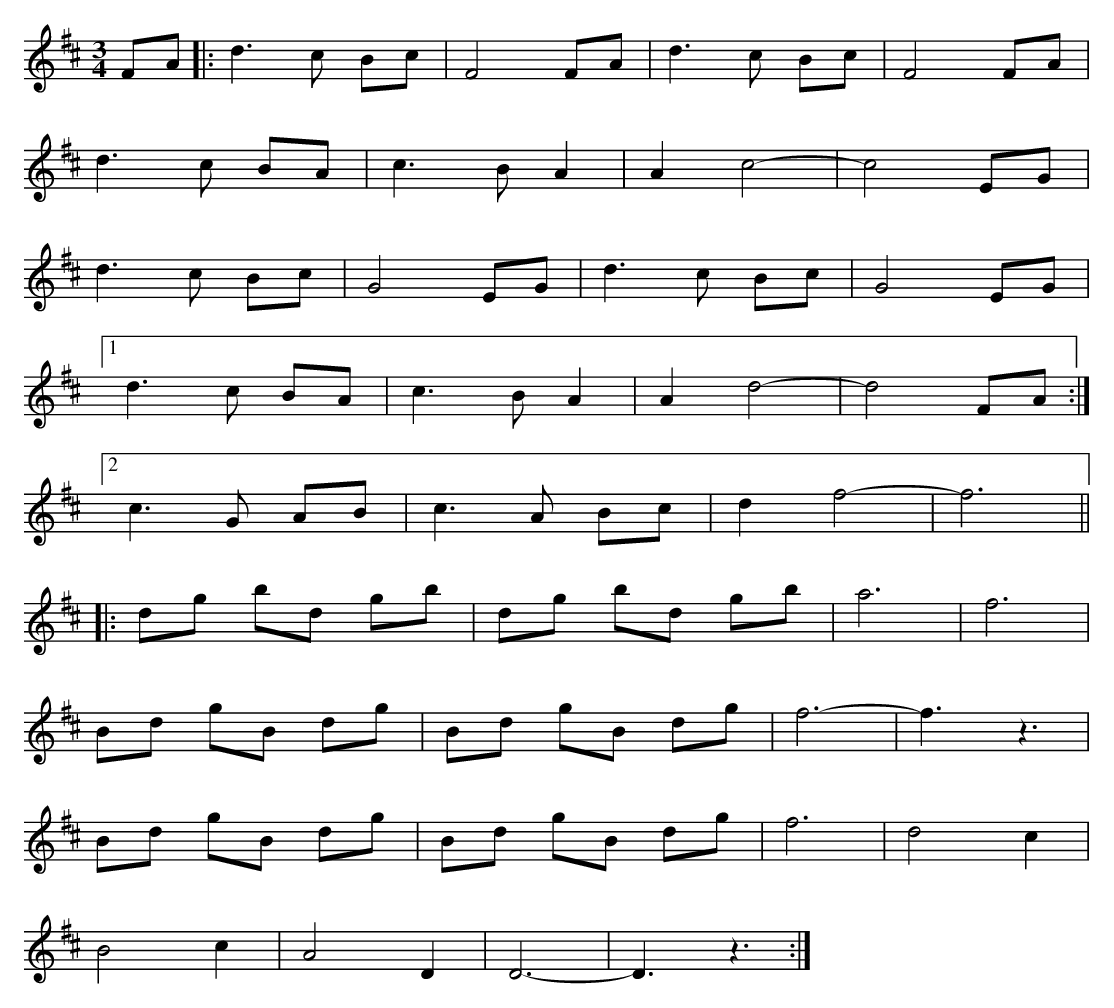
X:1
M:3/4
K:D
FA|:d3c Bc|F4 FA|d3c Bc|F4 FA|
d3c BA|c3B A2|A2 c4-|c4 EG|
d3c Bc|G4 EG|d3c Bc|G4 EG|
[1 d3c BA|c3B A2|A2 d4-|d4 FA:|
[2 c3G AB|c3A Bc|d2 f4-|f6||
|:dg bd gb|dg bd gb|a6|f6|
Bd gB dg|Bd gB dg|f6-|f3 z3|
Bd gB dg|Bd gB dg|f6|d4 c2|
B4 c2|A4 D2|D6-|D3 z3:|
